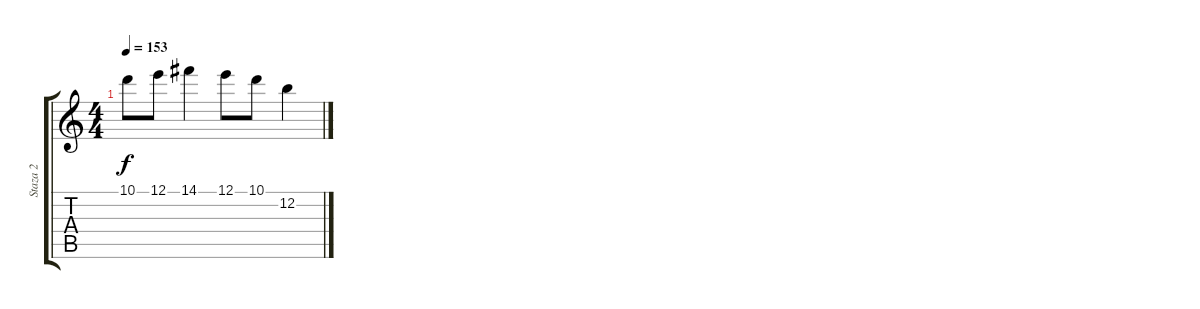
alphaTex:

\track ("Staza 2" "Staza 2") {instrument distortionguitar}
\staff {score tabs}
\tuning (E4 B3 G3 D3 A2 E2) {hide}
\ts (4 4)
\tempo 153
\clef g2
\ks c
10.1.8{dy f} 12.1.8 14.1.4 12.1.8 10.1.8 12.2.4
